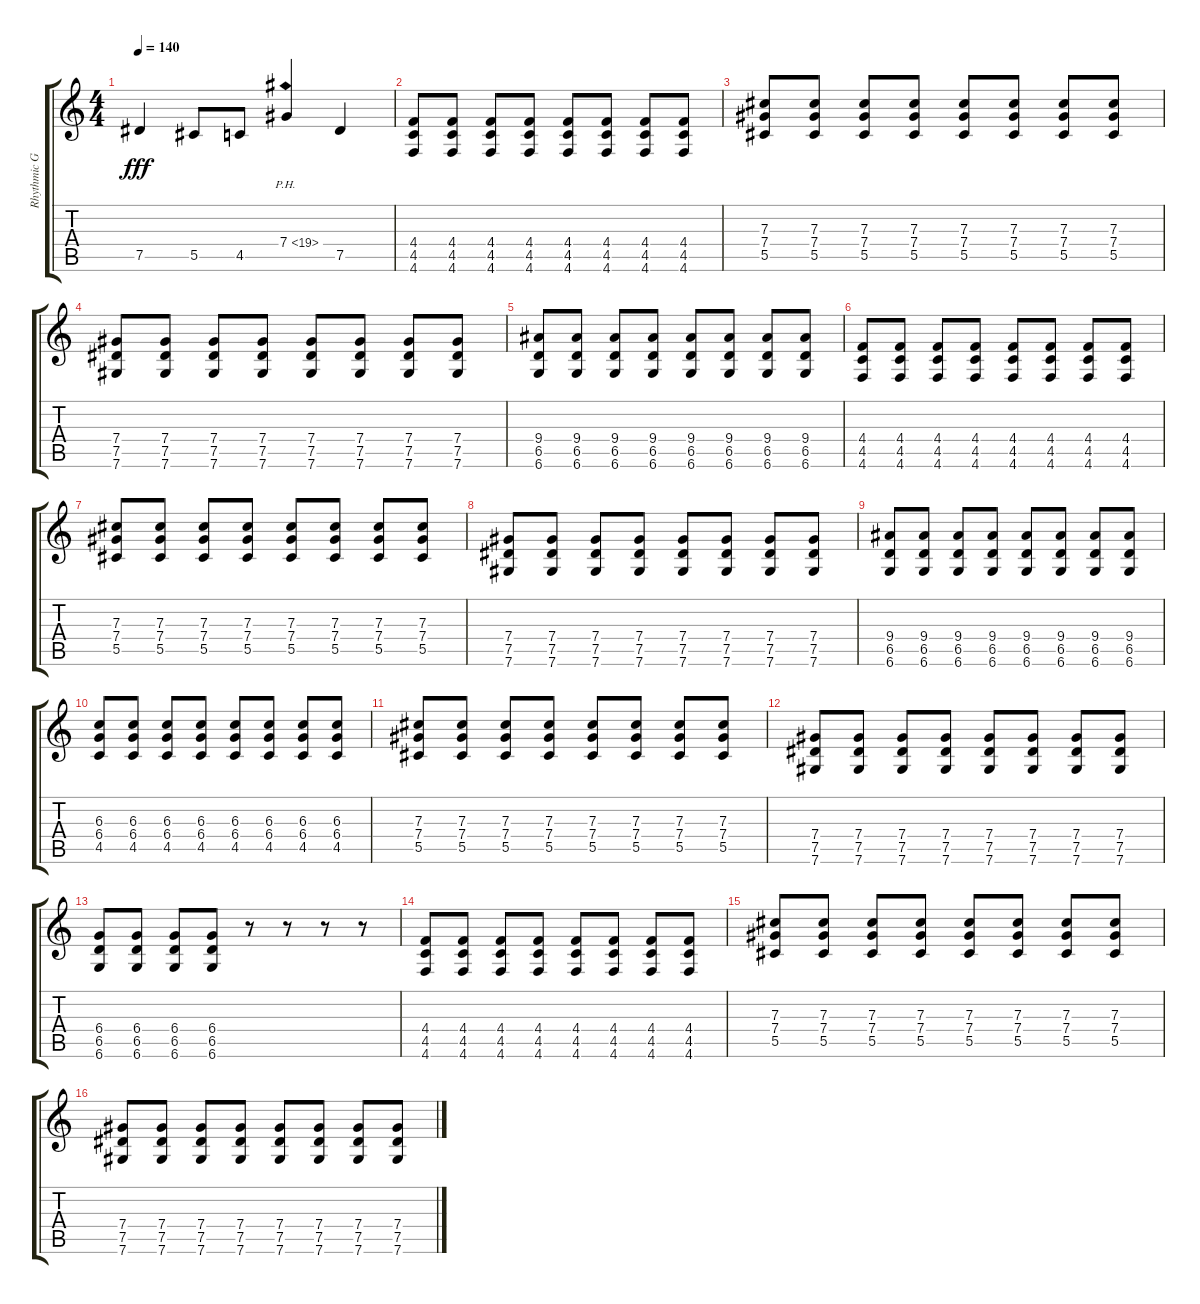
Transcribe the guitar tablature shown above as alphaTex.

\track ("Rhythmic Guitar" "Rhythmic G") {instrument overdrivenguitar}
\staff {score tabs}
\tuning (Eb4 Bb3 Gb3 Db3 Ab2 Db2) {hide}
\ts (4 4)
\tempo 140
\clef g2
\ks c
7.5.4{dy fff} 5.5.8 4.5.8 7.4{ph 12}.4 7.5.4 |
(4.4 4.5 4.6).8 (4.4 4.5 4.6).8 (4.4 4.5 4.6).8 (4.4 4.5 4.6).8 (4.4 4.5 4.6).8 (4.4 4.5 4.6).8 (4.4 4.5 4.6).8 (4.4 4.5 4.6).8 |
(7.3 7.4 5.5).8 (7.3 7.4 5.5).8 (7.3 7.4 5.5).8 (7.3 7.4 5.5).8 (7.3 7.4 5.5).8 (7.3 7.4 5.5).8 (7.3 7.4 5.5).8 (7.3 7.4 5.5).8 |
(7.4 7.5 7.6).8 (7.4 7.5 7.6).8 (7.4 7.5 7.6).8 (7.4 7.5 7.6).8 (7.4 7.5 7.6).8 (7.4 7.5 7.6).8 (7.4 7.5 7.6).8 (7.4 7.5 7.6).8 |
(9.4 6.5 6.6).8 (9.4 6.5 6.6).8 (9.4 6.5 6.6).8 (9.4 6.5 6.6).8 (9.4 6.5 6.6).8 (9.4 6.5 6.6).8 (9.4 6.5 6.6).8 (9.4 6.5 6.6).8 |
(4.4 4.5 4.6).8 (4.4 4.5 4.6).8 (4.4 4.5 4.6).8 (4.4 4.5 4.6).8 (4.4 4.5 4.6).8 (4.4 4.5 4.6).8 (4.4 4.5 4.6).8 (4.4 4.5 4.6).8 |
(7.3 7.4 5.5).8 (7.3 7.4 5.5).8 (7.3 7.4 5.5).8 (7.3 7.4 5.5).8 (7.3 7.4 5.5).8 (7.3 7.4 5.5).8 (7.3 7.4 5.5).8 (7.3 7.4 5.5).8 |
(7.4 7.5 7.6).8 (7.4 7.5 7.6).8 (7.4 7.5 7.6).8 (7.4 7.5 7.6).8 (7.4 7.5 7.6).8 (7.4 7.5 7.6).8 (7.4 7.5 7.6).8 (7.4 7.5 7.6).8 |
(9.4 6.5 6.6).8 (9.4 6.5 6.6).8 (9.4 6.5 6.6).8 (9.4 6.5 6.6).8 (9.4 6.5 6.6).8 (9.4 6.5 6.6).8 (9.4 6.5 6.6).8 (9.4 6.5 6.6).8 |
(6.3 6.4 4.5).8 (6.3 6.4 4.5).8 (6.3 6.4 4.5).8 (6.3 6.4 4.5).8 (6.3 6.4 4.5).8 (6.3 6.4 4.5).8 (6.3 6.4 4.5).8 (6.3 6.4 4.5).8 |
(7.3 7.4 5.5).8 (7.3 7.4 5.5).8 (7.3 7.4 5.5).8 (7.3 7.4 5.5).8 (7.3 7.4 5.5).8 (7.3 7.4 5.5).8 (7.3 7.4 5.5).8 (7.3 7.4 5.5).8 |
(7.4 7.5 7.6).8 (7.4 7.5 7.6).8 (7.4 7.5 7.6).8 (7.4 7.5 7.6).8 (7.4 7.5 7.6).8 (7.4 7.5 7.6).8 (7.4 7.5 7.6).8 (7.4 7.5 7.6).8 |
(6.4 6.5 6.6).8 (6.4 6.5 6.6).8 (6.4 6.5 6.6).8 (6.4 6.5 6.6).8 r.8 r.8 r.8 r.8 |
(4.4 4.5 4.6).8 (4.4 4.5 4.6).8 (4.4 4.5 4.6).8 (4.4 4.5 4.6).8 (4.4 4.5 4.6).8 (4.4 4.5 4.6).8 (4.4 4.5 4.6).8 (4.4 4.5 4.6).8 |
(7.3 7.4 5.5).8 (7.3 7.4 5.5).8 (7.3 7.4 5.5).8 (7.3 7.4 5.5).8 (7.3 7.4 5.5).8 (7.3 7.4 5.5).8 (7.3 7.4 5.5).8 (7.3 7.4 5.5).8 |
(7.4 7.5 7.6).8 (7.4 7.5 7.6).8 (7.4 7.5 7.6).8 (7.4 7.5 7.6).8 (7.4 7.5 7.6).8 (7.4 7.5 7.6).8 (7.4 7.5 7.6).8 (7.4 7.5 7.6).8
